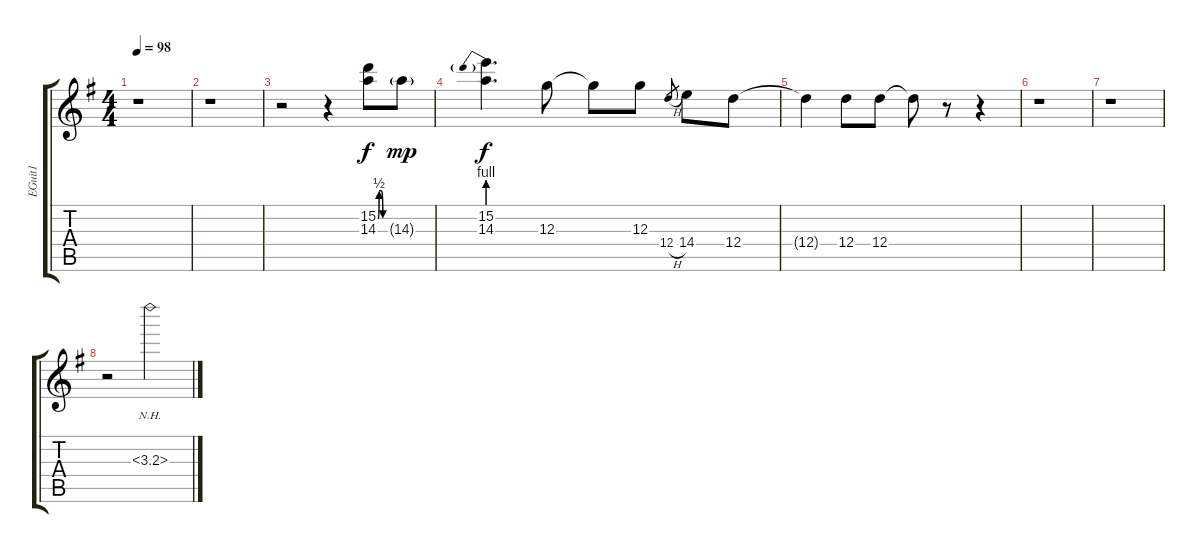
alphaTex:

\track ("EGuit1" "EGuit1") {instrument electricguitarclean}
\staff {score tabs}
\tuning (E4 B3 G3 D3 A2 E2) {hide}
\ts (4 4)
\tempo 98
\clef g2
\ks g
r.1{dy f} |
r.1 |
r.2 r.4 (15.2{be (custom 0 0 10 2 25 2 40 0 60 0)} 14.3).8 14.3{g}.8{dy mp} |
(15.2{be (prebend 0 4 60 4)} 14.3).4{d dy f} 12.3.8 12.3{t}.8 12.3.8 12.4{h}.8{gr} 14.4.8 12.4.8 |
12.4{t}.4 12.4.8 12.4.8 12.4{t}.8 r.8 r.4 |
r.1 |
r.1 |
r.2 3.3{nh}.2
